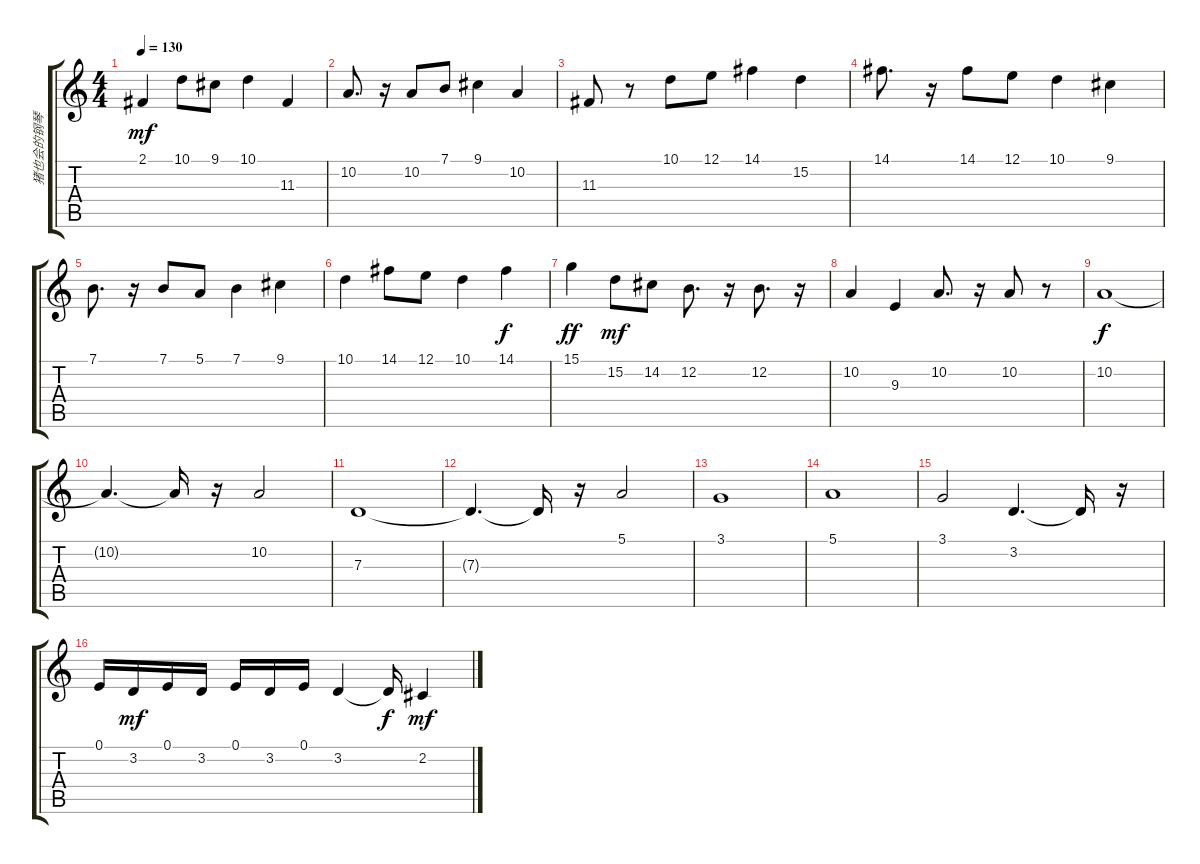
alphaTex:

\track ("猪也会的钢琴" "猪也会的钢琴") {instrument brightacousticpiano}
\staff {score tabs}
\tuning (E4 B3 G3 D3 A2 E2) {hide}
\ts (4 4)
\tempo 130
\clef g2
\ks c
2.1.4{dy mf} 10.1.8 9.1.8 10.1.4 11.3.4 |
10.2.8{d} r.16 10.2.8 7.1.8 9.1.4 10.2.4 |
11.3.8 r.8 10.1.8 12.1.8 14.1.4 15.2.4 |
14.1.8{d} r.16 14.1.8 12.1.8 10.1.4 9.1.4 |
7.1.8{d} r.16 7.1.8 5.1.8 7.1.4 9.1.4 |
10.1.4 14.1.8 12.1.8 10.1.4 14.1.4{dy f} |
15.1.4{dy ff} 15.2.8{dy mf} 14.2.8 12.2.8{d} r.16 12.2.8{d} r.16 |
10.2.4 9.3.4 10.2.8{d} r.16 10.2.8 r.8 |
10.2.1{dy f} |
10.2{t}.4{d} 10.2{t}.16 r.16 10.2.2 |
7.3.1 |
7.3{t}.4{d} 7.3{t}.16 r.16 5.1.2 |
3.1.1 |
5.1.1 |
3.1.2 3.2.4{d} 3.2{t}.16 r.16 |
0.1.16 3.2.16{dy mf} 0.1.16 3.2.16 0.1.16 3.2.16 0.1.16 3.2.4 3.2{t}.16{dy f} 2.2.4{dy mf}
